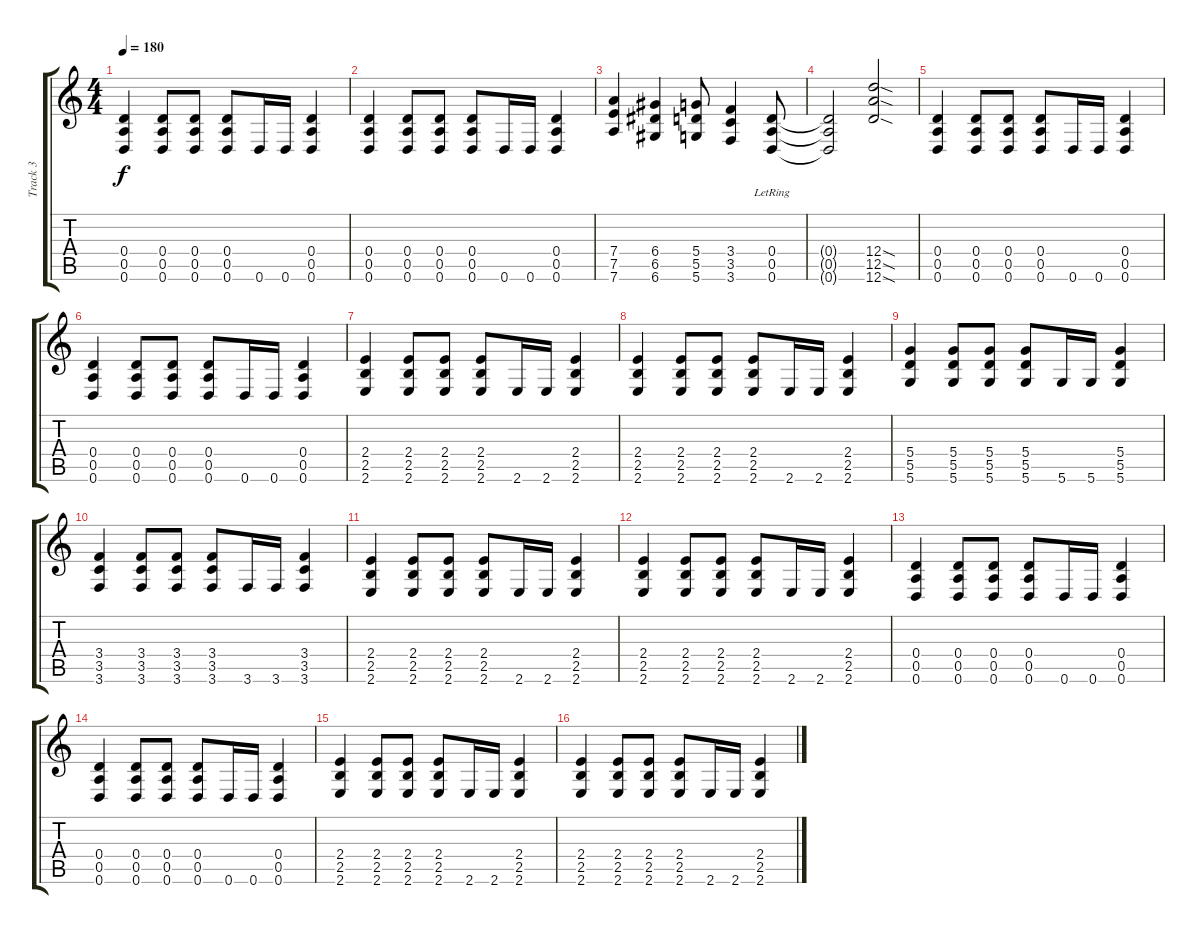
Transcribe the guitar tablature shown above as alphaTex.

\track ("Track 3" "Track 3") {instrument overdrivenguitar}
\staff {score tabs}
\tuning (E4 B3 G3 D3 A2 D2) {hide}
\ts (4 4)
\tempo 180
\clef g2
\ks c
(0.4 0.5 0.6).4{dy f} (0.4 0.5 0.6).8 (0.4 0.5 0.6).8 (0.4 0.5 0.6).8 0.6.16 0.6.16 (0.4 0.5 0.6).4 |
(0.4 0.5 0.6).4 (0.4 0.5 0.6).8 (0.4 0.5 0.6).8 (0.4 0.5 0.6).8 0.6.16 0.6.16 (0.4 0.5 0.6).4 |
(7.4 7.5 7.6).4 (6.4 6.5 6.6).4 (5.4 5.5 5.6).8 (3.4 3.5 3.6).4 (0.4{lr} 0.5{lr} 0.6{lr}).8 |
(0.4{t} 0.5{t} 0.6{t}).2 (12.4{sod} 12.5{sod} 12.6{sod}).2 |
(0.4 0.5 0.6).4 (0.4 0.5 0.6).8 (0.4 0.5 0.6).8 (0.4 0.5 0.6).8 0.6.16 0.6.16 (0.4 0.5 0.6).4 |
(0.4 0.5 0.6).4 (0.4 0.5 0.6).8 (0.4 0.5 0.6).8 (0.4 0.5 0.6).8 0.6.16 0.6.16 (0.4 0.5 0.6).4 |
(2.4 2.5 2.6).4 (2.4 2.5 2.6).8 (2.4 2.5 2.6).8 (2.4 2.5 2.6).8 2.6.16 2.6.16 (2.4 2.5 2.6).4 |
(2.4 2.5 2.6).4 (2.4 2.5 2.6).8 (2.4 2.5 2.6).8 (2.4 2.5 2.6).8 2.6.16 2.6.16 (2.4 2.5 2.6).4 |
(5.4 5.5 5.6).4 (5.4 5.5 5.6).8 (5.4 5.5 5.6).8 (5.4 5.5 5.6).8 5.6.16 5.6.16 (5.4 5.5 5.6).4 |
(3.4 3.5 3.6).4 (3.4 3.5 3.6).8 (3.4 3.5 3.6).8 (3.4 3.5 3.6).8 3.6.16 3.6.16 (3.4 3.5 3.6).4 |
(2.4 2.5 2.6).4 (2.4 2.5 2.6).8 (2.4 2.5 2.6).8 (2.4 2.5 2.6).8 2.6.16 2.6.16 (2.4 2.5 2.6).4 |
(2.4 2.5 2.6).4 (2.4 2.5 2.6).8 (2.4 2.5 2.6).8 (2.4 2.5 2.6).8 2.6.16 2.6.16 (2.4 2.5 2.6).4 |
(0.4 0.5 0.6).4 (0.4 0.5 0.6).8 (0.4 0.5 0.6).8 (0.4 0.5 0.6).8 0.6.16 0.6.16 (0.4 0.5 0.6).4 |
(0.4 0.5 0.6).4 (0.4 0.5 0.6).8 (0.4 0.5 0.6).8 (0.4 0.5 0.6).8 0.6.16 0.6.16 (0.4 0.5 0.6).4 |
(2.4 2.5 2.6).4 (2.4 2.5 2.6).8 (2.4 2.5 2.6).8 (2.4 2.5 2.6).8 2.6.16 2.6.16 (2.4 2.5 2.6).4 |
(2.4 2.5 2.6).4 (2.4 2.5 2.6).8 (2.4 2.5 2.6).8 (2.4 2.5 2.6).8 2.6.16 2.6.16 (2.4 2.5 2.6).4
